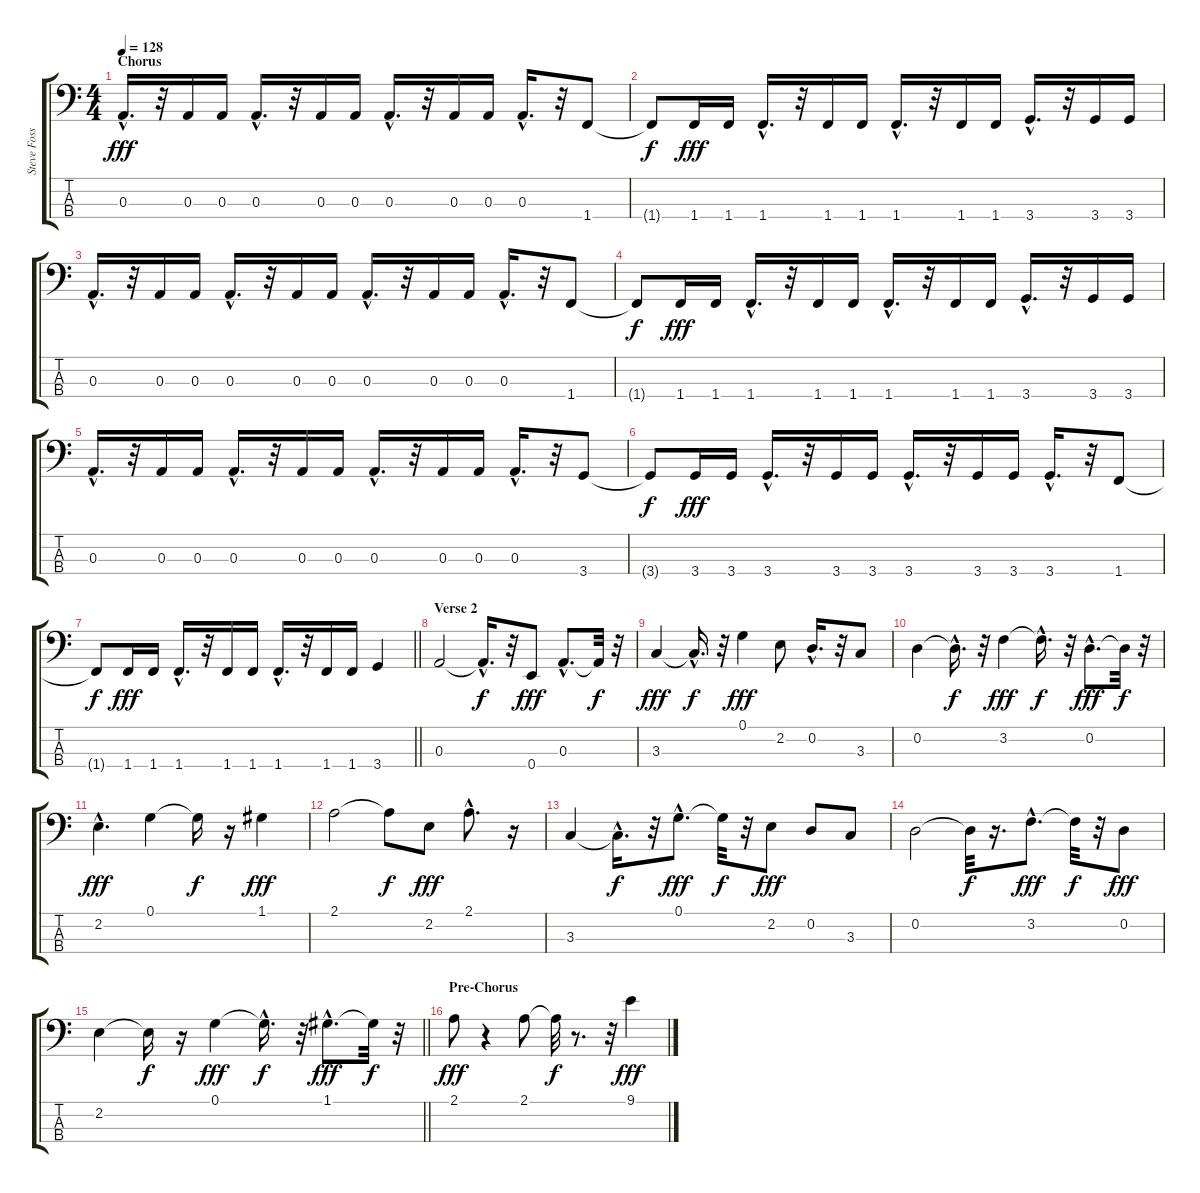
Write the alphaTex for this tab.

\track ("Steve Fossen" "Steve Foss") {instrument electricbassfinger}
\staff {score tabs}
\tuning (G2 D2 A1 E1) {hide}
\ts (4 4)
\section ("" "Chorus")
\tempo 128
\clef f4
\ks c
0.3{hac}.16{d dy fff} r.32 0.3.16 0.3.16 0.3{hac}.16{d} r.32 0.3.16 0.3.16 0.3{hac}.16{d} r.32 0.3.16 0.3.16 0.3{hac}.16{d} r.32 1.4.8 |
1.4{t}.8{dy f} 1.4.16{dy fff} 1.4.16 1.4{hac}.16{d} r.32 1.4.16 1.4.16 1.4{hac}.16{d} r.32 1.4.16 1.4.16 3.4{hac}.16{d} r.32 3.4.16 3.4.16 |
0.3{hac}.16{d} r.32 0.3.16 0.3.16 0.3{hac}.16{d} r.32 0.3.16 0.3.16 0.3{hac}.16{d} r.32 0.3.16 0.3.16 0.3{hac}.16{d} r.32 1.4.8 |
1.4{t}.8{dy f} 1.4.16{dy fff} 1.4.16 1.4{hac}.16{d} r.32 1.4.16 1.4.16 1.4{hac}.16{d} r.32 1.4.16 1.4.16 3.4{hac}.16{d} r.32 3.4.16 3.4.16 |
0.3{hac}.16{d} r.32 0.3.16 0.3.16 0.3{hac}.16{d} r.32 0.3.16 0.3.16 0.3{hac}.16{d} r.32 0.3.16 0.3.16 0.3{hac}.16{d} r.32 3.4.8 |
3.4{t}.8{dy f} 3.4.16{dy fff} 3.4.16 3.4{hac}.16{d} r.32 3.4.16 3.4.16 3.4{hac}.16{d} r.32 3.4.16 3.4.16 3.4{hac}.16{d} r.32 1.4.8 |
\barLineRight lightlight
1.4{t}.8{dy f} 1.4.16{dy fff} 1.4.16 1.4{hac}.16{d} r.32 1.4.16 1.4.16 1.4{hac}.16{d} r.32 1.4.16 1.4.16 3.4.4 |
\section ("" "Verse 2")
0.3.2 0.3{hac t}.16{d dy f} r.32 0.4.8{dy fff} 0.3{hac}.8{d} 0.3{t}.32{dy f} r.32 |
3.3.4{dy fff} 3.3{hac t}.16{d dy f} r.32 0.1.4{dy fff} 2.2.8 0.2{hac}.16{d} r.32 3.3.8 |
0.2.4 0.2{hac t}.16{d dy f} r.32 3.2.4{dy fff} 3.2{hac t}.16{d dy f} r.32 0.2{hac}.8{d dy fff} 0.2{t}.32{dy f} r.32 |
2.2{hac}.4{d dy fff} 0.1.4 0.1{t}.16{dy f} r.16 1.1.4{dy fff} |
2.1.2 2.1{t}.8{dy f} 2.2.8{dy fff} 2.1{hac}.8{d} r.16 |
3.3.4 3.3{hac t}.16{d dy f} r.32 0.1{hac}.8{d dy fff} 0.1{t}.32{dy f} r.32 2.2.8{dy fff} 0.2.8 3.3.8 |
0.2.2 0.2{t}.32{dy f} r.16{d} 3.2{hac}.8{d dy fff} 3.2{t}.32{dy f} r.32 0.2.8{dy fff} |
\barLineRight lightlight
2.2.4 2.2{t}.16{dy f} r.16 0.1.4{dy fff} 0.1{hac t}.16{d dy f} r.32 1.1{hac}.8{d dy fff} 1.1{t}.32{dy f} r.32 |
\section ("" "Pre-Chorus")
2.1.8{dy fff} r.4 2.1.8 2.1{t}.32{dy f} r.8{d} r.32 9.1.4{dy fff}
